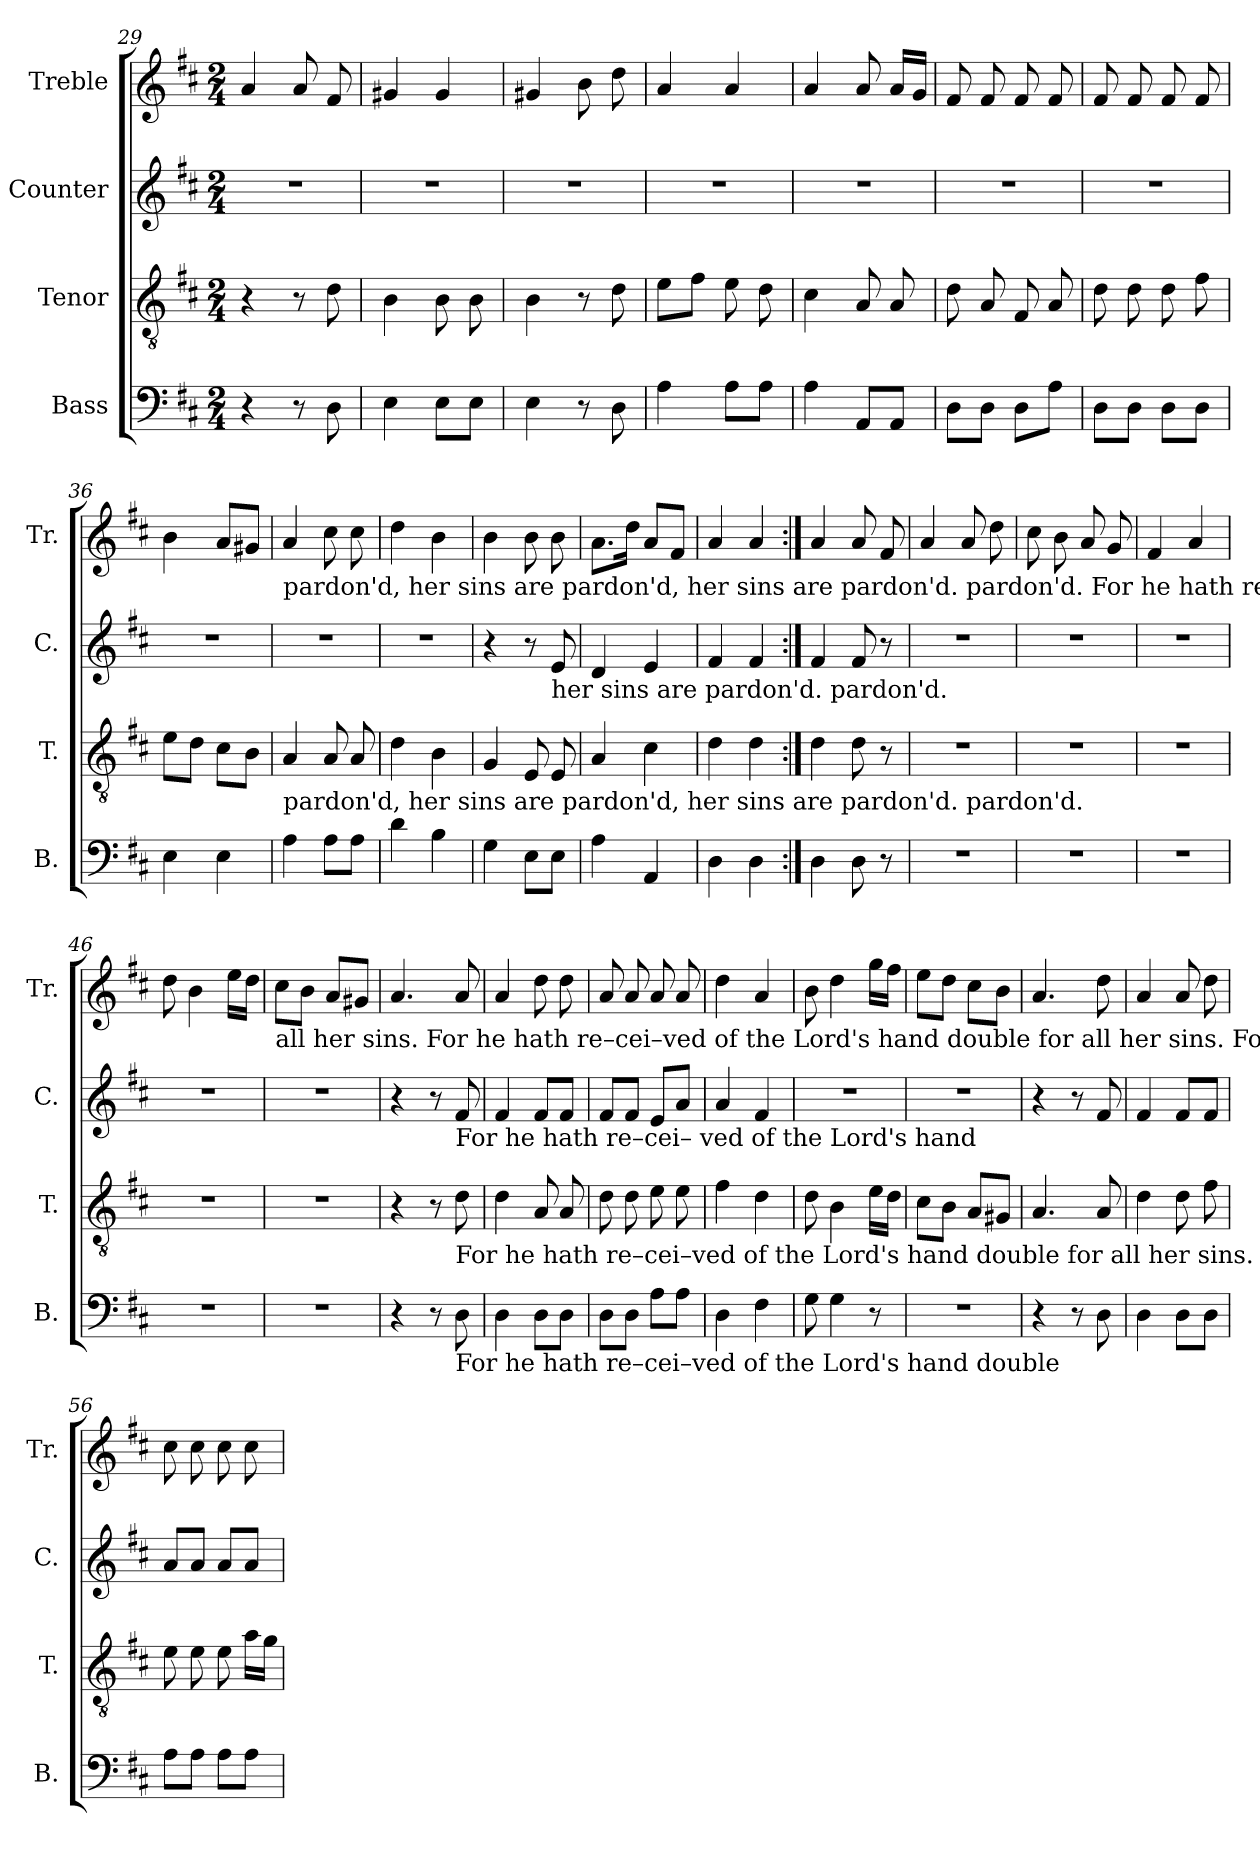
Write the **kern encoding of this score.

**kern	**kern	**kern	**kern
*part4	*part3	*part2	*part1
*staff4	*staff3	*staff2	*staff1
*I"Bass	*I"Tenor	*I"Counter	*I"Treble
*I'B.	*I'T.	*I'C.	*I'Tr.
*clefF4	*clefGv2	*clefG2	*clefG2
*k[f#c#]	*k[f#c#]	*k[f#c#]	*k[f#c#]
*M2/4	*M2/4	*M2/4	*M2/4
=29	=29	=29	=29
4r	4r	2r	4a/
8r	8r	.	8a/
8D\	8d\	.	8f#/
=30	=30	=30	=30
4E\	4B\	2r	4g#X/
8E\L	8B\	.	4g#/
8E\J	8B\	.	.
=31	=31	=31	=31
4E\	4B\	2r	4g#X/
8r	8r	.	8b\
8D\	8d\	.	8dd\
=32	=32	=32	=32
4A\	8e\L	2r	4a/
.	8f#\J	.	.
8A\L	8e\	.	4a/
8A\J	8d\	.	.
=33	=33	=33	=33
4A\	4c#\	2r	4a/
8AA/L	8A/	.	8a/
8AA/J	8A/	.	16a/LL
.	.	.	16g/JJ
=34	=34	=34	=34
8D\L	8d\	2r	8f#/
8D\J	8A/	.	8f#/
8D\L	8F#/	.	8f#/
8A\J	8A/	.	8f#/
=35	=35	=35	=35
8D\L	8d\	2r	8f#/
8D\J	8d\	.	8f#/
8D\L	8d\	.	8f#/
8D\J	8f#\	.	8f#/
=36	=36	=36	=36
4E\	8e\L	2r	4b\
.	8d\J	.	.
4E\	8c#\L	.	8a/L
.	8B\J	.	8g#X/J
!!LO:LB:g=z
=37	=37	=37	=37
!	!	!	!LO:TX:b:t=pardon'd, her sins are pardon'd, her sins are pardon'd.    pardon'd. For he hath re-cei-ved   of the Lord's hand double for
!	!LO:TX:b:t=pardon'd, her sins are pardon'd, her sins are pardon'd.   pardon'd.	!	!
4A\	4A/	2r	4a/
8A\L	8A/	.	8cc#\
8A\J	8A/	.	8cc#\
=38	=38	=38	=38
4d\	4d\	2r	4dd\
4B\	4B\	.	4b\
=39	=39	=39	=39
4G\	4G/	4r	4b\
8E\L	8E/	8r	8b\
!	!	!LO:TX:b:t=her   sins    are     pardon'd.   pardon'd.	!
8E\J	8E/	8e/	8b\
=40	=40	=40	=40
4A\	4A/	4d/	8.a\L
.	.	.	16dd\Jk
4AA/	4c#\	4e/	8a/L
.	.	.	8f#/J
=41	=41	=41	=41
4D\	4d\	4f#/	4a/
4D\	4d\	4f#/	4a/
=42:|!	=42:|!	=42:|!	=42:|!
4D\	4d\	4f#/	4a/
8D\	8d\	8f#/	8a/
8r	8r	8r	8f#/
=43	=43	=43	=43
2r	2r	2r	4a/
.	.	.	8a/
.	.	.	8dd\
=44	=44	=44	=44
2r	2r	2r	8cc#\
.	.	.	8b\
.	.	.	8a/
.	.	.	8g/
=45	=45	=45	=45
2r	2r	2r	4f#/
.	.	.	4a/
=46	=46	=46	=46
2r	2r	2r	8dd\
.	.	.	4b\
.	.	.	16ee\LL
.	.	.	16dd\JJ
!!LO:LB:g=z
=47	=47	=47	=47
!	!	!	!LO:TX:b:t=all     her    sins.  For  he hath re–cei–ved of  the Lord's hand double for  all  her      sins.   For he hath re–cei–ved  of   the
2r	2r	2r	8cc#\L
.	.	.	8b\J
.	.	.	8a/L
.	.	.	8g#X/J
=48	=48	=48	=48
4r	4r	4r	4.a/
8r	8r	8r	.
!	!	!LO:TX:b:t=For he hath re–cei– ved   of   the Lord's hand	!
!	!LO:TX:b:t=For  he hath re–cei–ved of the Lord's hand double for all     her     sins.  For   he hath re–cei–ved  of    the	!	!
!LO:TX:b:t=For  he  hath re–cei–ved of the Lord's hand double	!	!	!
8D\	8d\	8f#/	8a/
=49	=49	=49	=49
4D\	4d\	4f#/	4a/
8D\L	8A/	8f#/L	8dd\
8D\J	8A/	8f#/J	8dd\
=50	=50	=50	=50
8D\L	8d\	8f#/L	8a/
8D\J	8d\	8f#/J	8a/
8A\L	8e\	8e/L	8a/
8A\J	8e\	8a/J	8a/
=51	=51	=51	=51
4D\	4f#\	4a/	4dd\
4F#\	4d\	4f#/	4a/
=52	=52	=52	=52
8G\	8d\	2r	8b\
4G\	4B\	.	4dd\
8r	16e\LL	.	16gg\LL
.	16d\JJ	.	16ff#\JJ
=53	=53	=53	=53
2r	8c#\L	2r	8ee\L
.	8B\J	.	8dd\J
.	8A/L	.	8cc#\L
.	8G#X/J	.	8b\J
=54	=54	=54	=54
4r	4.A/	4r	4.a/
8r	.	8r	.
8D\	8A/	8f#/	8dd\
=55	=55	=55	=55
4D\	4d\	4f#/	4a/
8D\L	8d\	8f#/L	8a/
8D\J	8f#\	8f#/J	8dd\
=56	=56	=56	=56
8A\L	8e\	8a/L	8cc#\
8A\J	8e\	8a/J	8cc#\
8A\L	8e\	8a/L	8cc#\
8A\J	16a\LL	8a/J	8cc#\
.	16g\JJ	.	.
=	=	=	=
*-	*-	*-	*-
